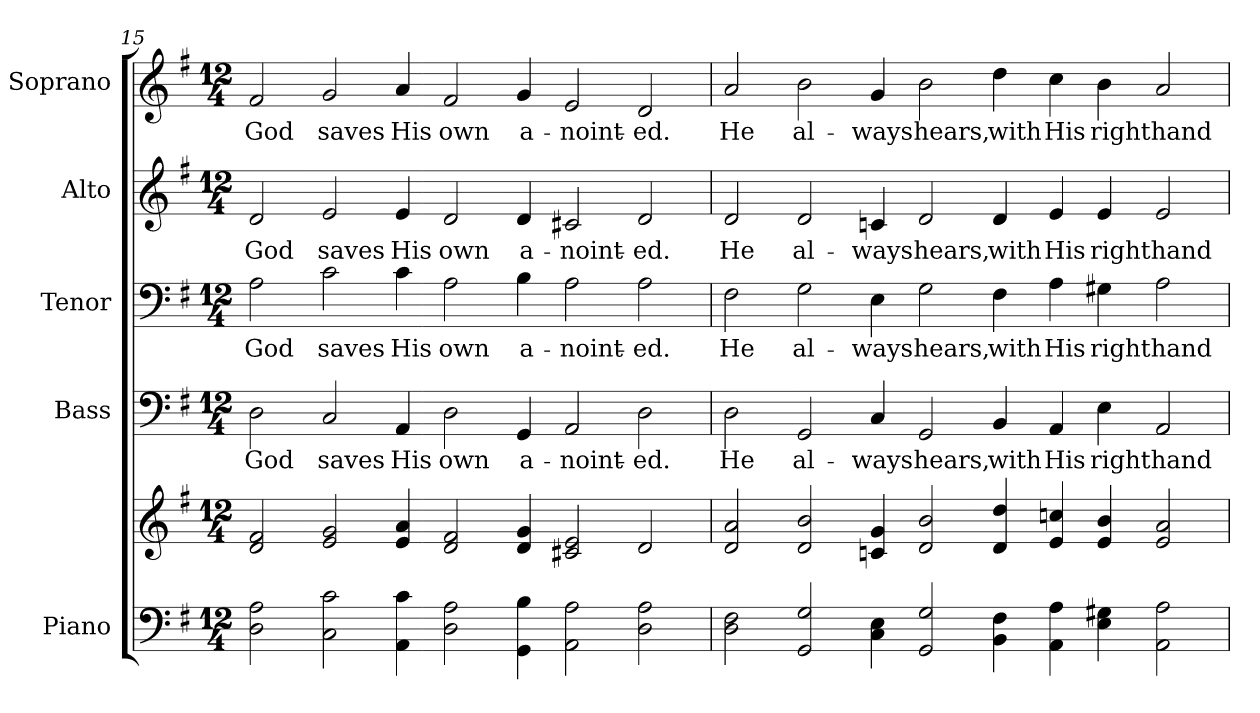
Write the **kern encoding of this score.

**kern	**kern	**kern	**text	**kern	**text	**kern	**text	**kern	**text
*part5	*part5	*part4	*part4	*part3	*part3	*part2	*part2	*part1	*part1
*staff6	*staff5	*staff4	*staff4	*staff3	*staff3	*staff2	*staff2	*staff1	*staff1
*I"Piano	*	*I"Bass	*	*I"Tenor	*	*I"Alto	*	*I"Soprano	*
*I'Pno.	*	*I'B.	*	*I'T.	*	*I'A.	*	*I'S.	*
!!LO:PB:g=z
*clefF4	*clefG2	*clefF4	*	*clefF4	*	*clefG2	*	*clefG2	*
*k[f#]	*k[f#]	*k[f#]	*	*k[f#]	*	*k[f#]	*	*k[f#]	*
*G:	*G:	*G:	*	*G:	*	*G:	*	*G:	*
*M12/4	*M12/4	*M12/4	*	*M12/4	*	*M12/4	*	*M12/4	*
=15	=15	=15	=15	=15	=15	=15	=15	=15	=15
!	!	!	!LO:LY:b:color=#000000	!	!	!	!	!	!
!	!	!	!	!	!LO:LY:b:color=#000000	!	!	!	!
!	!	!	!	!	!	!	!LO:LY:b:color=#000000	!	!
!	!	!	!	!	!	!	!	!	!LO:LY:b:color=#000000
2Di\ 2Ai	2di/ 2f#i	2Di\	God	2Ai\	God	2di/	God	2f#i/	God
!	!	!	!LO:LY:b:color=#000000	!	!	!	!	!	!
!	!	!	!	!	!LO:LY:b:color=#000000	!	!	!	!
!	!	!	!	!	!	!	!LO:LY:b:color=#000000	!	!
!	!	!	!	!	!	!	!	!	!LO:LY:b:color=#000000
2Ci\ 2ci	2ei/ 2gi	2Ci/	saves	2ci\	saves	2ei/	saves	2gi/	saves
!	!	!	!LO:LY:b:color=#000000	!	!	!	!	!	!
!	!	!	!	!	!LO:LY:b:color=#000000	!	!	!	!
!	!	!	!	!	!	!	!LO:LY:b:color=#000000	!	!
!	!	!	!	!	!	!	!	!	!LO:LY:b:color=#000000
4AAi\ 4ci	4ei/ 4ai	4AAi/	His	4ci\	His	4ei/	His	4ai/	His
!	!	!	!LO:LY:b:color=#000000	!	!	!	!	!	!
!	!	!	!	!	!LO:LY:b:color=#000000	!	!	!	!
!	!	!	!	!	!	!	!LO:LY:b:color=#000000	!	!
!	!	!	!	!	!	!	!	!	!LO:LY:b:color=#000000
2Di\ 2Ai	2di/ 2f#i	2Di\	own	2Ai\	own	2di/	own	2f#i/	own
!	!	!	!LO:LY:b:color=#000000	!	!	!	!	!	!
!	!	!	!	!	!LO:LY:b:color=#000000	!	!	!	!
!	!	!	!	!	!	!	!LO:LY:b:color=#000000	!	!
!	!	!	!	!	!	!	!	!	!LO:LY:b:color=#000000
4GGi\ 4Bi	4di/ 4gi	4GGi/	a-	4Bi\	a-	4di/	a-	4gi/	a-
!	!	!	!LO:LY:b:color=#000000	!	!	!	!	!	!
!	!	!	!	!	!LO:LY:b:color=#000000	!	!	!	!
!	!	!	!	!	!	!	!LO:LY:b:color=#000000	!	!
!	!	!	!	!	!	!	!	!	!LO:LY:b:color=#000000
2AAi\ 2Ai	2c#Xi/ 2ei	2AAi/	-noint-	2Ai\	-noint-	2c#Xi/	-noint-	2ei/	-noint-
!	!	!	!LO:LY:b:color=#000000	!	!	!	!	!	!
!	!	!	!	!	!LO:LY:b:color=#000000	!	!	!	!
!	!	!	!	!	!	!	!LO:LY:b:color=#000000	!	!
!	!	!	!	!	!	!	!	!	!LO:LY:b:color=#000000
2Di\ 2Ai	2di/	2Di\	-ed.	2Ai\	-ed.	2di/	-ed.	2di/	-ed.
=16	=16	=16	=16	=16	=16	=16	=16	=16	=16
!	!	!	!LO:LY:b:color=#000000	!	!	!	!	!	!
!	!	!	!	!	!LO:LY:b:color=#000000	!	!	!	!
!	!	!	!	!	!	!	!LO:LY:b:color=#000000	!	!
!	!	!	!	!	!	!	!	!	!LO:LY:b:color=#000000
2Di\ 2F#i	2di/ 2ai	2Di\	He	2F#i\	He	2di/	He	2ai/	He
!	!	!	!LO:LY:b:color=#000000	!	!	!	!	!	!
!	!	!	!	!	!LO:LY:b:color=#000000	!	!	!	!
!	!	!	!	!	!	!	!LO:LY:b:color=#000000	!	!
!	!	!	!	!	!	!	!	!	!LO:LY:b:color=#000000
2GGi/ 2Gi	2di/ 2bi	2GGi/	al-	2Gi\	al-	2di/	al-	2bi\	al-
!	!	!	!LO:LY:b:color=#000000	!	!	!	!	!	!
!	!	!	!	!	!LO:LY:b:color=#000000	!	!	!	!
!	!	!	!	!	!	!	!LO:LY:b:color=#000000	!	!
!	!	!	!	!	!	!	!	!	!LO:LY:b:color=#000000
4Ci\ 4Ei	4cni/ 4gi	4Ci/	-ways	4Ei\	-ways	4cni/	-ways	4gi/	-ways
!	!	!	!LO:LY:b:color=#000000	!	!	!	!	!	!
!	!	!	!	!	!LO:LY:b:color=#000000	!	!	!	!
!	!	!	!	!	!	!	!LO:LY:b:color=#000000	!	!
!	!	!	!	!	!	!	!	!	!LO:LY:b:color=#000000
2GGi/ 2Gi	2di/ 2bi	2GGi/	hears,	2Gi\	hears,	2di/	hears,	2bi\	hears,
!	!	!	!LO:LY:b:color=#000000	!	!	!	!	!	!
!	!	!	!	!	!LO:LY:b:color=#000000	!	!	!	!
!	!	!	!	!	!	!	!LO:LY:b:color=#000000	!	!
!	!	!	!	!	!	!	!	!	!LO:LY:b:color=#000000
4BBi\ 4F#i	4di/ 4ddi	4BBi/	with	4F#i\	with	4di/	with	4ddi\	with
!	!	!	!LO:LY:b:color=#000000	!	!	!	!	!	!
!	!	!	!	!	!LO:LY:b:color=#000000	!	!	!	!
!	!	!	!	!	!	!	!LO:LY:b:color=#000000	!	!
!	!	!	!	!	!	!	!	!	!LO:LY:b:color=#000000
4AAi\ 4Ai	4ei/ 4ccni	4AAi/	His	4Ai\	His	4ei/	His	4cci\	His
!	!	!	!LO:LY:b:color=#000000	!	!	!	!	!	!
!	!	!	!	!	!LO:LY:b:color=#000000	!	!	!	!
!	!	!	!	!	!	!	!LO:LY:b:color=#000000	!	!
!	!	!	!	!	!	!	!	!	!LO:LY:b:color=#000000
4Ei\ 4G#Xi	4ei/ 4bi	4Ei\	right	4G#Xi\	right	4ei/	right	4bi\	right
!	!	!	!LO:LY:b:color=#000000	!	!	!	!	!	!
!	!	!	!	!	!LO:LY:b:color=#000000	!	!	!	!
!	!	!	!	!	!	!	!LO:LY:b:color=#000000	!	!
!	!	!	!	!	!	!	!	!	!LO:LY:b:color=#000000
2AAi\ 2Ai	2ei/ 2ai	2AAi/	hand	2Ai\	hand	2ei/	hand	2ai/	hand
=	=	=	=	=	=	=	=	=	=
*-	*-	*-	*-	*-	*-	*-	*-	*-	*-
